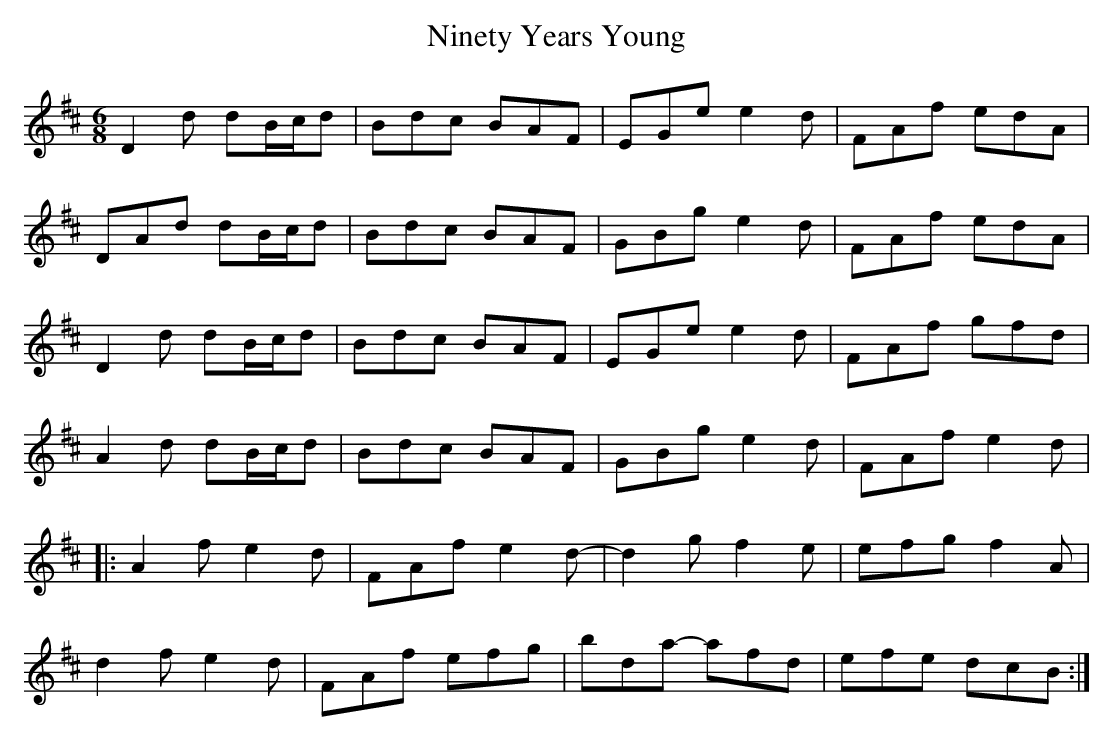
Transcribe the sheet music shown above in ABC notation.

X:1
T: Ninety Years Young
M: 6/8
L: 1/8
K: Dmaj
D2d dB/c/d|Bdc BAF|EGe e2d|FAf edA|
DAd dB/c/d|Bdc BAF|GBg e2d|FAf edA|
D2d dB/c/d|Bdc BAF|EGe e2d|FAf gfd|
A2d dB/c/d|Bdc BAF|GBg e2d|FAf e2d|
|:A2f e2d|FAf e2d-|d2g f2e|efg f2A|
d2f e2d|FAf efg|bda- afd|efe dcB:|
